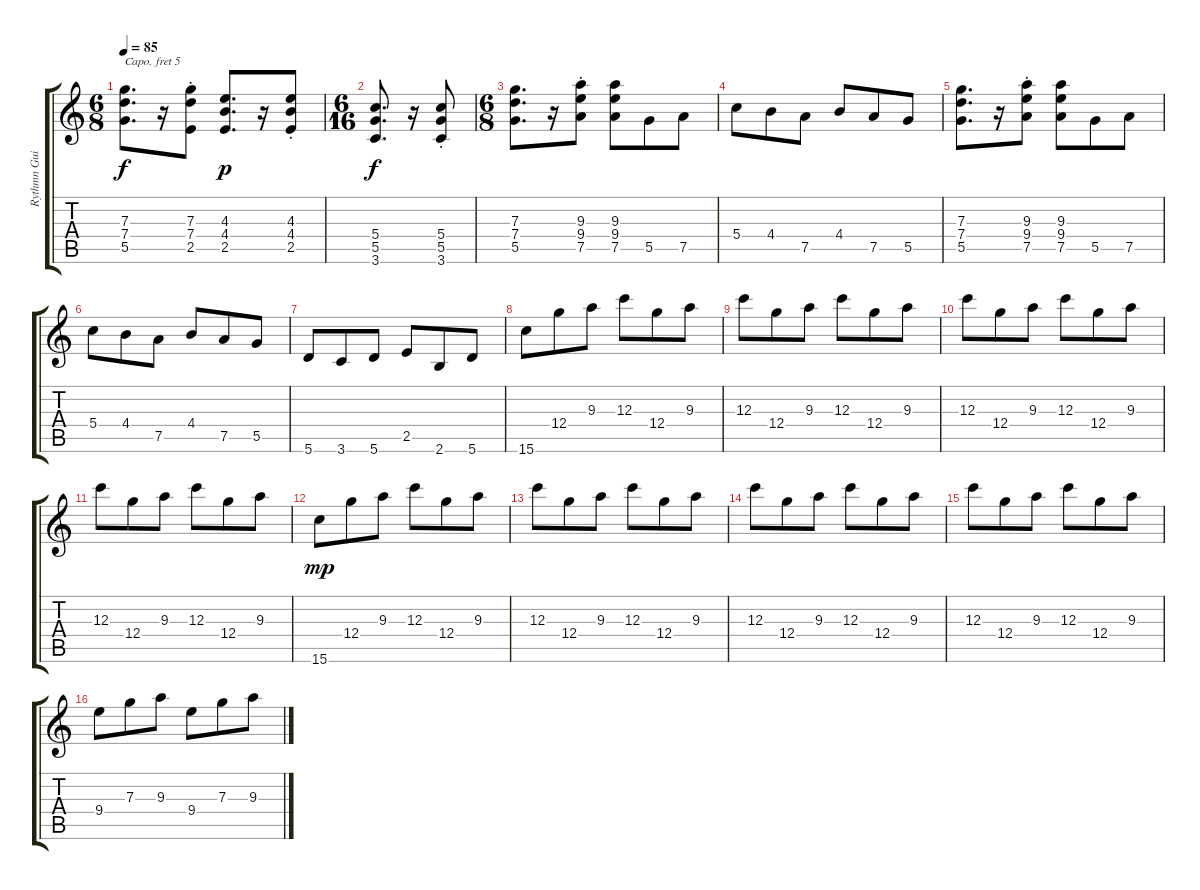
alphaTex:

\track ("Rythmn Guitar" "Rythmn Gui") {instrument electricguitarclean}
\staff {score tabs}
\capo 5
\tuning (E4 B3 G3 D3 A2 E2) {hide}
\ts (6 8)
\tempo 85
\clef g2
\ks c
(7.3 7.4 5.5).8{d dy f} r.16 (7.3 7.4{st} 2.5).8 (4.3 4.4 2.5).8{d dy p} r.16 (4.3 4.4 2.5{st}).8 |
\ts (6 16)
(5.4 5.5 3.6).8{d dy f} r.16 (5.4 5.5 3.6{st}).8 |
\ts (6 8)
(7.3 7.4 5.5).8{d} r.16 (9.3 9.4 7.5{st}).8 (9.3 9.4 7.5).8 5.5.8 7.5.8 |
5.4.8 4.4.8 7.5.8 4.4.8 7.5.8 5.5.8 |
(7.3 7.4 5.5).8{d} r.16 (9.3 9.4 7.5{st}).8 (9.3 9.4 7.5).8 5.5.8 7.5.8 |
5.4.8 4.4.8 7.5.8 4.4.8 7.5.8 5.5.8 |
5.6.8 3.6.8 5.6.8 2.5.8 2.6.8 5.6.8 |
15.6.8 12.4.8 9.3.8 12.3.8 12.4.8 9.3.8 |
12.3.8 12.4.8 9.3.8 12.3.8 12.4.8 9.3.8 |
12.3.8 12.4.8 9.3.8 12.3.8 12.4.8 9.3.8 |
12.3.8 12.4.8 9.3.8 12.3.8 12.4.8 9.3.8 |
15.6.8{dy mp} 12.4.8 9.3.8 12.3.8 12.4.8 9.3.8 |
12.3.8 12.4.8 9.3.8 12.3.8 12.4.8 9.3.8 |
12.3.8 12.4.8 9.3.8 12.3.8 12.4.8 9.3.8 |
12.3.8 12.4.8 9.3.8 12.3.8 12.4.8 9.3.8 |
9.4.8 7.3.8 9.3.8 9.4.8 7.3.8 9.3.8
